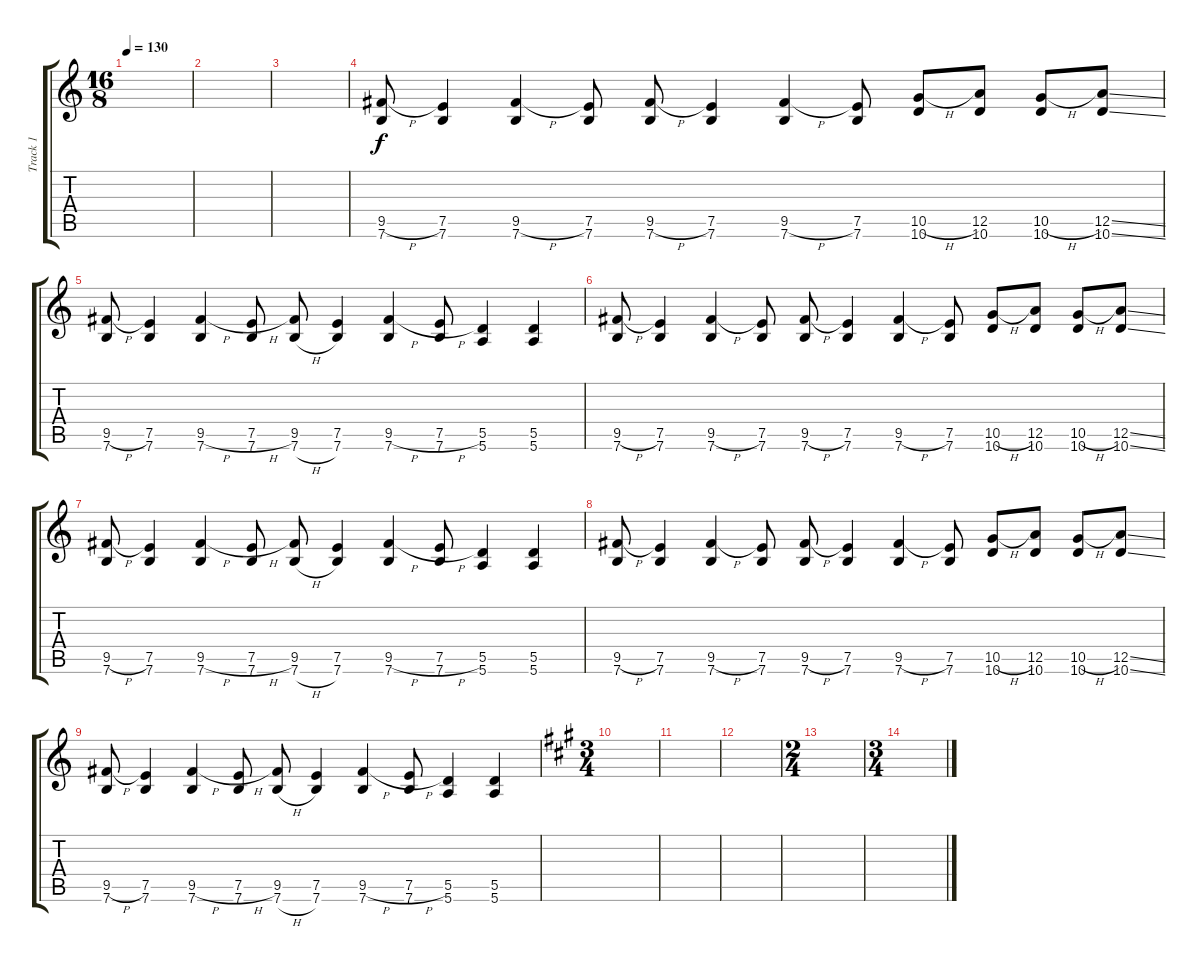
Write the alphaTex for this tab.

\track ("Track 1" "Track 1") {instrument distortionguitar}
\staff {score tabs}
\tuning (E4 B3 G3 D3 A2 E2) {hide}
\ts (16 8)
\tempo 130
\clef g2
\ks c
|
|
|
(9.5{h} 7.6).8{volume 14 balance 8} (7.5 7.6).4 (9.5{h} 7.6).4 (7.5 7.6).8 (9.5{h} 7.6).8 (7.5 7.6).4 (9.5{h} 7.6).4 (7.5 7.6).8 (10.5{h} 10.6).8 (12.5 10.6).8 (10.5{h} 10.6).8 (12.5{ss} 10.6{ss}).8 |
(9.5{h} 7.6).8 (7.5 7.6).4 (9.5{h} 7.6).4 (7.5{h} 7.6).8 (9.5 7.6{h}).8 (7.5 7.6).4 (9.5{h} 7.6).4 (7.5{h} 7.6).8 (5.5 5.6).4 (5.5 5.6).4 |
(9.5{h} 7.6).8 (7.5 7.6).4 (9.5{h} 7.6).4 (7.5 7.6).8 (9.5{h} 7.6).8 (7.5 7.6).4 (9.5{h} 7.6).4 (7.5 7.6).8 (10.5{h} 10.6).8 (12.5 10.6).8 (10.5{h} 10.6).8 (12.5{ss} 10.6{ss}).8 |
(9.5{h} 7.6).8 (7.5 7.6).4 (9.5{h} 7.6).4 (7.5{h} 7.6).8 (9.5 7.6{h}).8 (7.5 7.6).4 (9.5{h} 7.6).4 (7.5{h} 7.6).8 (5.5 5.6).4 (5.5 5.6).4 |
(9.5{h} 7.6).8 (7.5 7.6).4 (9.5{h} 7.6).4 (7.5 7.6).8 (9.5{h} 7.6).8 (7.5 7.6).4 (9.5{h} 7.6).4 (7.5 7.6).8 (10.5{h} 10.6).8 (12.5 10.6).8 (10.5{h} 10.6).8 (12.5{ss} 10.6{ss}).8 |
(9.5{h} 7.6).8 (7.5 7.6).4 (9.5{h} 7.6).4 (7.5{h} 7.6).8 (9.5 7.6{h}).8 (7.5 7.6).4 (9.5{h} 7.6).4 (7.5{h} 7.6).8 (5.5 5.6).4 (5.5 5.6).4 |
\ts (3 4)
\ks a
|
|
|
\ts (2 4)
|
\ts (3 4)
